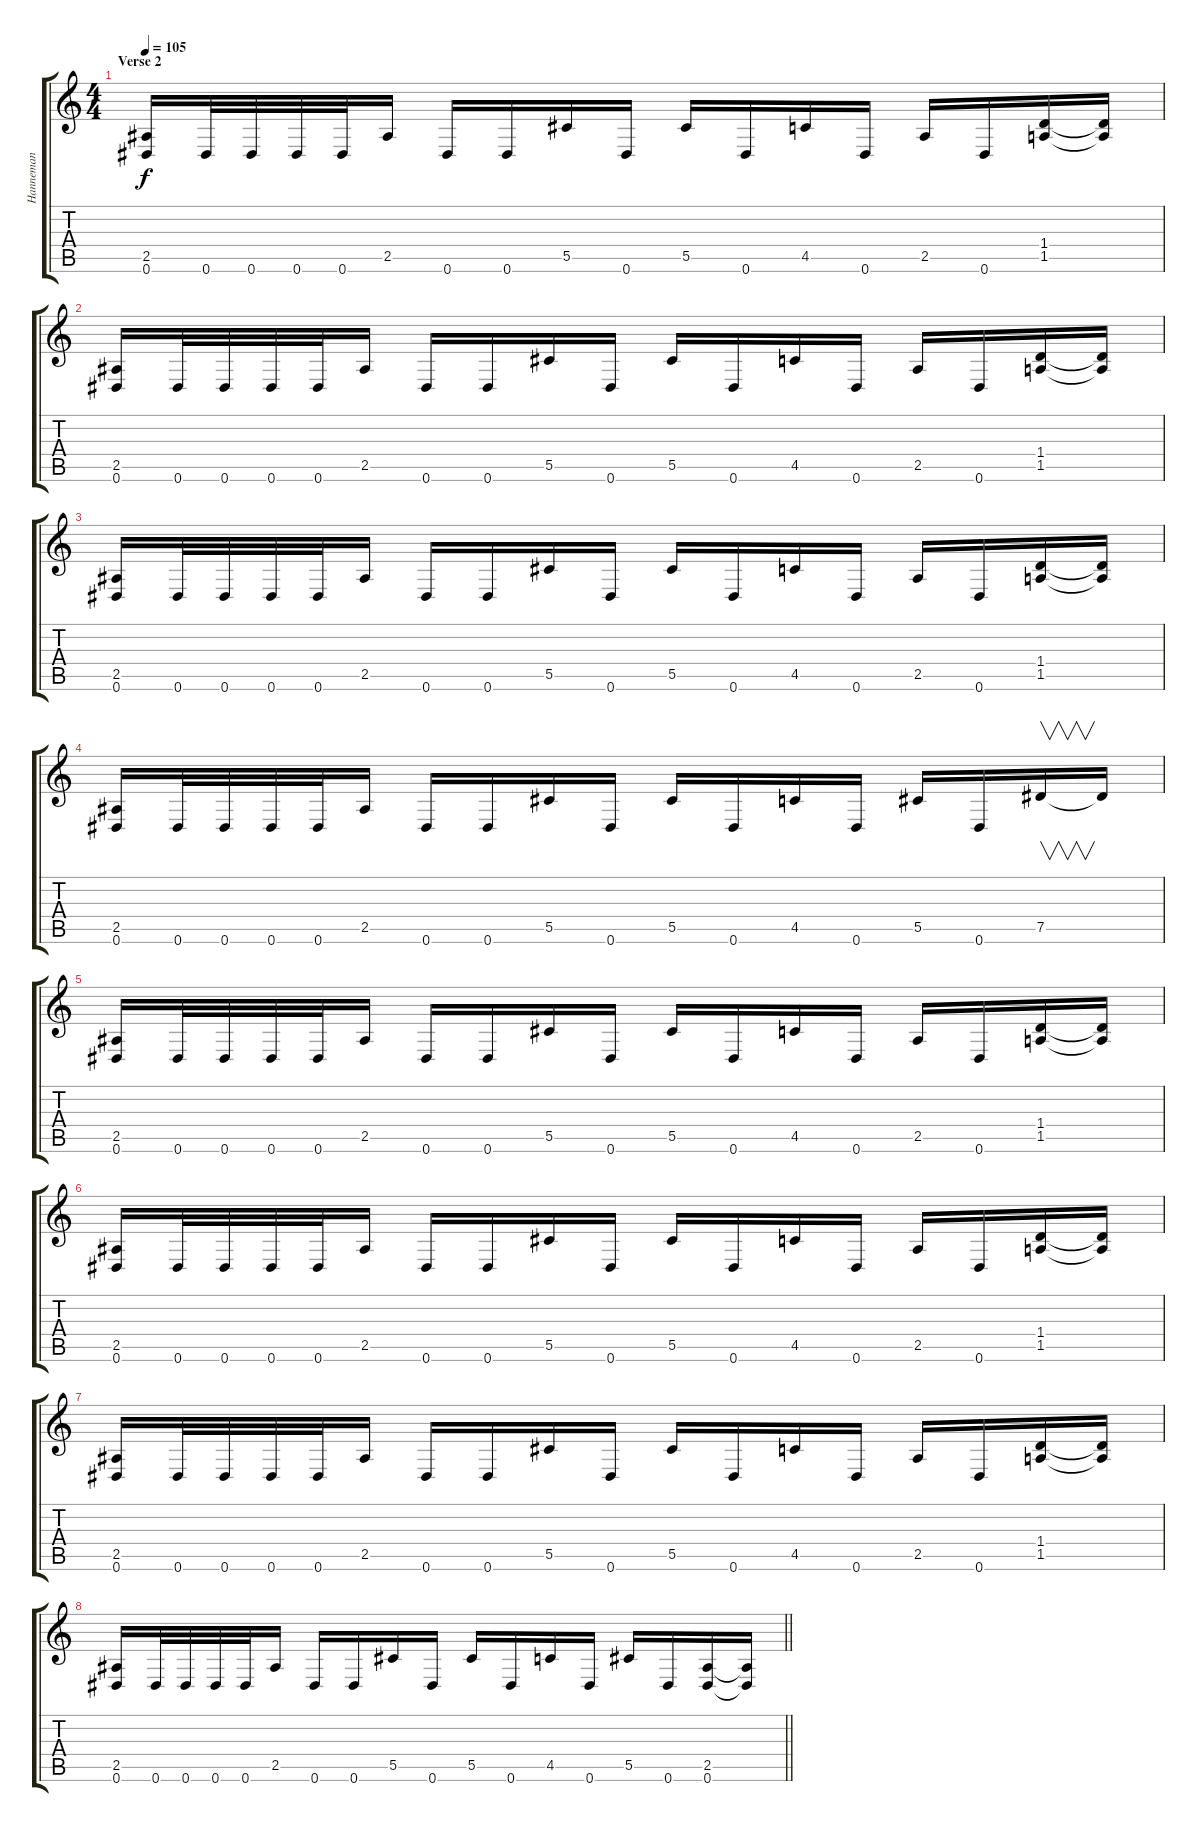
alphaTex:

\track ("Hanneman" "Hanneman") {instrument distortionguitar}
\staff {score tabs}
\tuning (Eb4 Bb3 Gb3 Db3 Ab2 Eb2) {hide}
\ts (4 4)
\section ("" "Verse 2")
\tempo 105
\clef g2
\ks c
(2.5 0.6).16{dy f} 0.6.32 0.6.32 0.6.32 0.6.32 2.5.16 0.6.16 0.6.16 5.5.16 0.6.16 5.5.16 0.6.16 4.5.16 0.6.16 2.5.16 0.6.16 (1.4 1.5).16 (1.4{t} 1.5{t}).16 |
(2.5 0.6).16 0.6.32 0.6.32 0.6.32 0.6.32 2.5.16 0.6.16 0.6.16 5.5.16 0.6.16 5.5.16 0.6.16 4.5.16 0.6.16 2.5.16 0.6.16 (1.4 1.5).16 (1.4{t} 1.5{t}).16 |
(2.5 0.6).16 0.6.32 0.6.32 0.6.32 0.6.32 2.5.16 0.6.16 0.6.16 5.5.16 0.6.16 5.5.16 0.6.16 4.5.16 0.6.16 2.5.16 0.6.16 (1.4 1.5).16 (1.4{t} 1.5{t}).16 |
(2.5 0.6).16 0.6.32 0.6.32 0.6.32 0.6.32 2.5.16 0.6.16 0.6.16 5.5.16 0.6.16 5.5.16 0.6.16 4.5.16 0.6.16 5.5.16 0.6.16 7.5.16{v} 7.5{t}.16 |
(2.5 0.6).16 0.6.32 0.6.32 0.6.32 0.6.32 2.5.16 0.6.16 0.6.16 5.5.16 0.6.16 5.5.16 0.6.16 4.5.16 0.6.16 2.5.16 0.6.16 (1.4 1.5).16 (1.4{t} 1.5{t}).16 |
(2.5 0.6).16 0.6.32 0.6.32 0.6.32 0.6.32 2.5.16 0.6.16 0.6.16 5.5.16 0.6.16 5.5.16 0.6.16 4.5.16 0.6.16 2.5.16 0.6.16 (1.4 1.5).16 (1.4{t} 1.5{t}).16 |
(2.5 0.6).16 0.6.32 0.6.32 0.6.32 0.6.32 2.5.16 0.6.16 0.6.16 5.5.16 0.6.16 5.5.16 0.6.16 4.5.16 0.6.16 2.5.16 0.6.16 (1.4 1.5).16 (1.4{t} 1.5{t}).16 |
\barLineRight lightlight
(2.5 0.6).16 0.6.32 0.6.32 0.6.32 0.6.32 2.5.16 0.6.16 0.6.16 5.5.16 0.6.16 5.5.16 0.6.16 4.5.16 0.6.16 5.5.16 0.6.16 (2.5 0.6).16 (2.5{t} 0.6{t}).16
